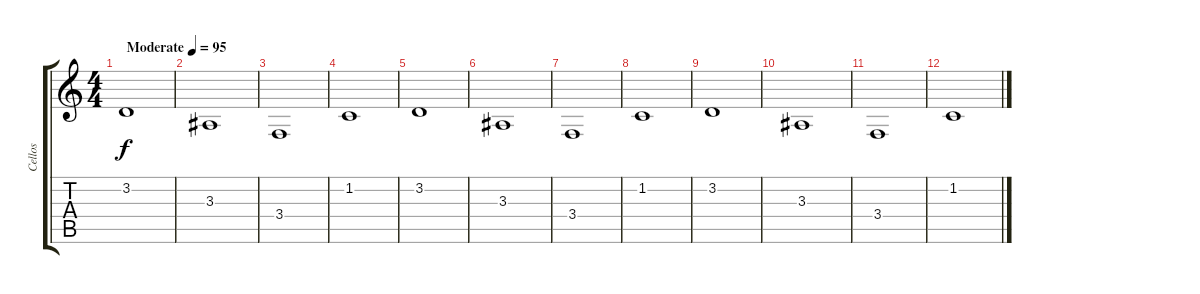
\track ("Cellos" "Cellos") {instrument synthstrings1}
\staff {score tabs}
\tuning (E4 B3 G3 D3 A2 E2) {hide}
\ts (4 4)
\tempo (95 "Moderate")
\clef g2
\ks c
3.2.1{dy f instrument synthstrings1} |
3.3.1 |
3.4.1 |
1.2.1 |
3.2.1 |
3.3.1 |
3.4.1 |
1.2.1 |
3.2.1 |
3.3.1 |
3.4.1 |
1.2.1
